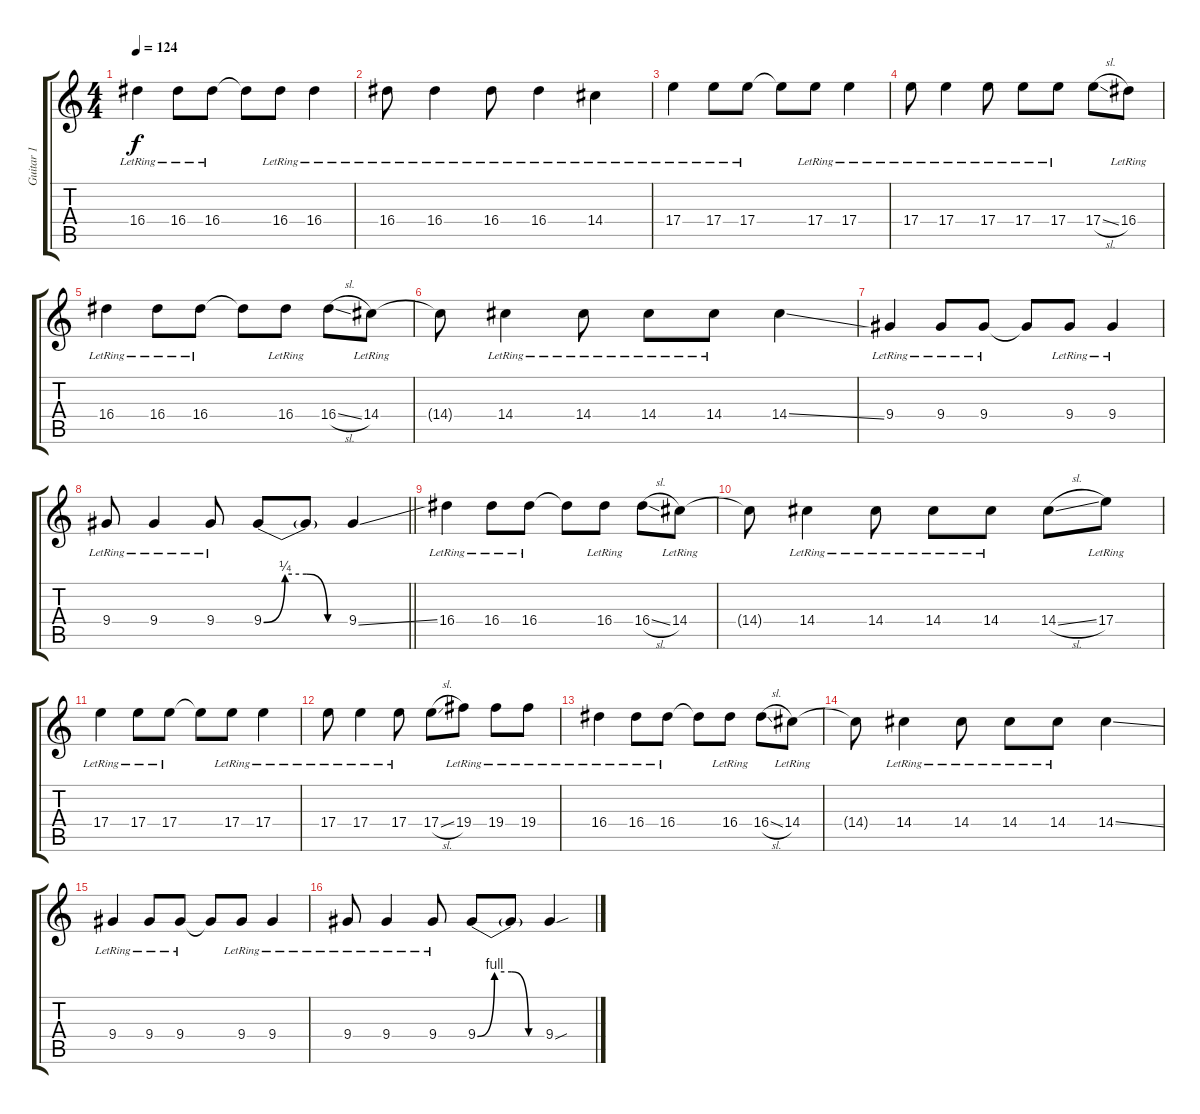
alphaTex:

\track ("Guitar 1" "Guitar 1") {instrument electricguitarjazz}
\staff {score tabs}
\tuning (Db4 Ab3 E3 B2 Gb2 Db2) {hide}
\ts (4 4)
\tempo 124
\clef g2
\ks c
16.4{lr}.4{dy f} 16.4{lr}.8 16.4{lr}.8 16.4{t}.8 16.4{lr}.8 16.4{lr}.4 |
16.4{lr}.8 16.4{lr}.4 16.4{lr}.8 16.4{lr}.4 14.4{lr}.4 |
17.4{lr}.4 17.4{lr}.8 17.4{lr}.8 17.4{t}.8 17.4{lr}.8 17.4{lr}.4 |
17.4{lr}.8 17.4{lr}.4 17.4{lr}.8 17.4{lr}.8 17.4{lr}.8 17.4{sl}.8 16.4{lr}.8 |
16.4{lr}.4 16.4{lr}.8 16.4{lr}.8 16.4{t}.8 16.4{lr}.8 16.4{sl}.8 14.4{lr}.8 |
14.4{t}.8 14.4{lr}.4 14.4{lr}.8 14.4{lr}.8 14.4{lr}.8 14.4{ss}.4 |
9.4{lr}.4 9.4{lr}.8 9.4{lr}.8 9.4{t}.8 9.4{lr}.8 9.4{lr}.4 |
\barLineRight lightlight
9.4{lr}.8 9.4{lr}.4 9.4{lr}.8 9.4{be (custom 0 0 15 1 30 1 45 0 60 0)}.8 9.4{t}.8 9.4{ss}.4 |
16.4{lr}.4 16.4{lr}.8 16.4{lr}.8 16.4{t}.8 16.4{lr}.8 16.4{sl}.8 14.4{lr}.8 |
14.4{t}.8 14.4{lr}.4 14.4{lr}.8 14.4{lr}.8 14.4{lr}.8 14.4{sl}.8 17.4{lr}.8 |
17.4{lr}.4 17.4{lr}.8 17.4{lr}.8 17.4{t}.8 17.4{lr}.8 17.4{lr}.4 |
17.4{lr}.8 17.4{lr}.4 17.4{lr}.8 17.4{sl}.8 19.4{lr}.8 19.4{lr}.8 19.4{lr}.8 |
16.4{lr}.4 16.4{lr}.8 16.4{lr}.8 16.4{t}.8 16.4{lr}.8 16.4{sl}.8 14.4{lr}.8 |
14.4{t}.8 14.4{lr}.4 14.4{lr}.8 14.4{lr}.8 14.4{lr}.8 14.4{ss}.4 |
9.4{lr}.4 9.4{lr}.8 9.4{lr}.8 9.4{t}.8 9.4{lr}.8 9.4{lr}.4 |
9.4{lr}.8 9.4{lr}.4 9.4{lr}.8 9.4{be (custom 0 0 15 4 30 4 45 0 60 0)}.8 9.4{t}.8 9.4{sou}.4
